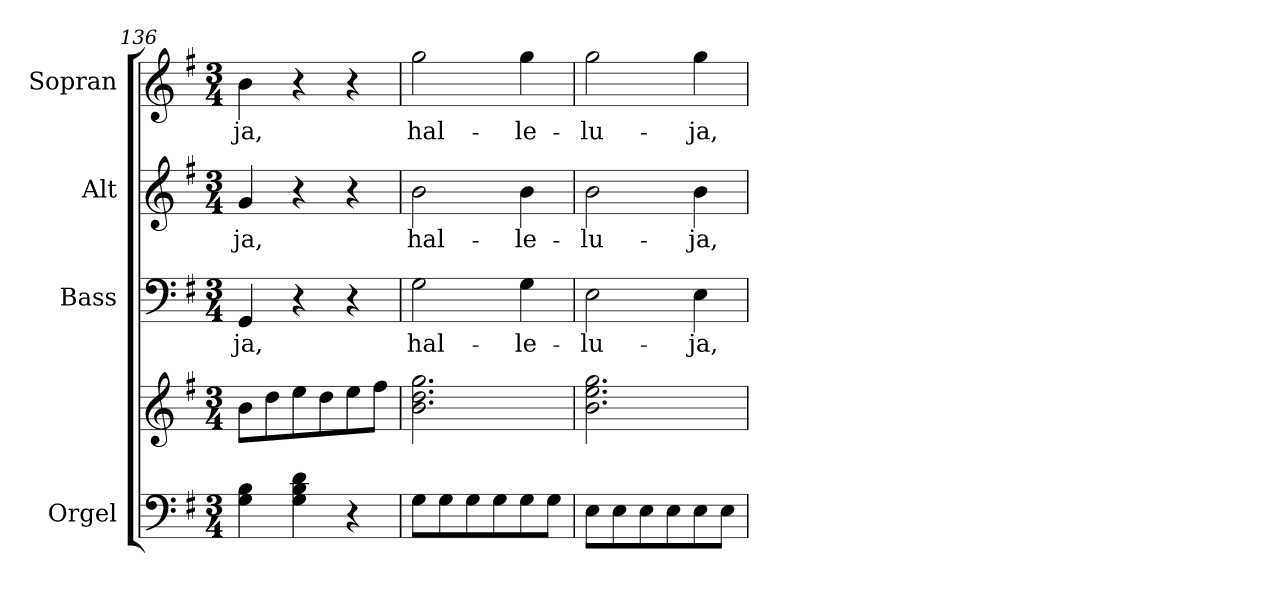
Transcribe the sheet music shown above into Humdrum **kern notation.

**kern	**kern	**kern	**text	**kern	**text	**kern	**text
*part4	*part4	*part3	*part3	*part2	*part2	*part1	*part1
*staff5	*staff4	*staff3	*staff3	*staff2	*staff2	*staff1	*staff1
*I"Orgel	*	*I"Bass	*	*I"Alt	*	*I"Sopran	*
*I'Org.	*	*I'B.	*	*I'A.	*	*I'S.	*
*clefF4	*clefG2	*clefF4	*	*clefG2	*	*clefG2	*
*k[f#]	*k[f#]	*k[f#]	*	*k[f#]	*	*k[f#]	*
*G:	*G:	*G:	*	*G:	*	*G:	*
*M3/4	*M3/4	*M3/4	*	*M3/4	*	*M3/4	*
=136	=136	=136	=136	=136	=136	=136	=136
!	!	!	!LO:LY:b	!	!LO:LY:b	!	!LO:LY:b
4G\ 4B\	8b\L	4GG/	-ja,	4g/	-ja,	4b\	-ja,
.	8dd\	.	.	.	.	.	.
4G\ 4B\ 4d\	8ee\	4r	.	4r	.	4r	.
.	8dd\	.	.	.	.	.	.
4r	8ee\	4r	.	4r	.	4r	.
.	8ff#\J	.	.	.	.	.	.
=137	=137	=137	=137	=137	=137	=137	=137
!	!	!	!LO:LY:b	!	!LO:LY:b	!	!LO:LY:b
8G\L	2.b\ 2.dd\ 2.gg\	2G\	hal-	2b\	hal-	2gg\	hal-
8G\	.	.	.	.	.	.	.
8G\	.	.	.	.	.	.	.
8G\	.	.	.	.	.	.	.
!	!	!	!LO:LY:b	!	!LO:LY:b	!	!LO:LY:b
8G\	.	4G\	-le-	4b\	-le-	4gg\	-le-
8G\J	.	.	.	.	.	.	.
=138	=138	=138	=138	=138	=138	=138	=138
!	!	!	!LO:LY:b	!	!LO:LY:b	!	!LO:LY:b
8E\L	2.b\ 2.ee\ 2.gg\	2E\	-lu-	2b\	-lu-	2gg\	-lu-
8E\	.	.	.	.	.	.	.
8E\	.	.	.	.	.	.	.
8E\	.	.	.	.	.	.	.
!	!	!	!LO:LY:b	!	!LO:LY:b	!	!LO:LY:b
8E\	.	4E\	-ja,	4b\	-ja,	4gg\	-ja,
8E\J	.	.	.	.	.	.	.
=	=	=	=	=	=	=	=
*-	*-	*-	*-	*-	*-	*-	*-
